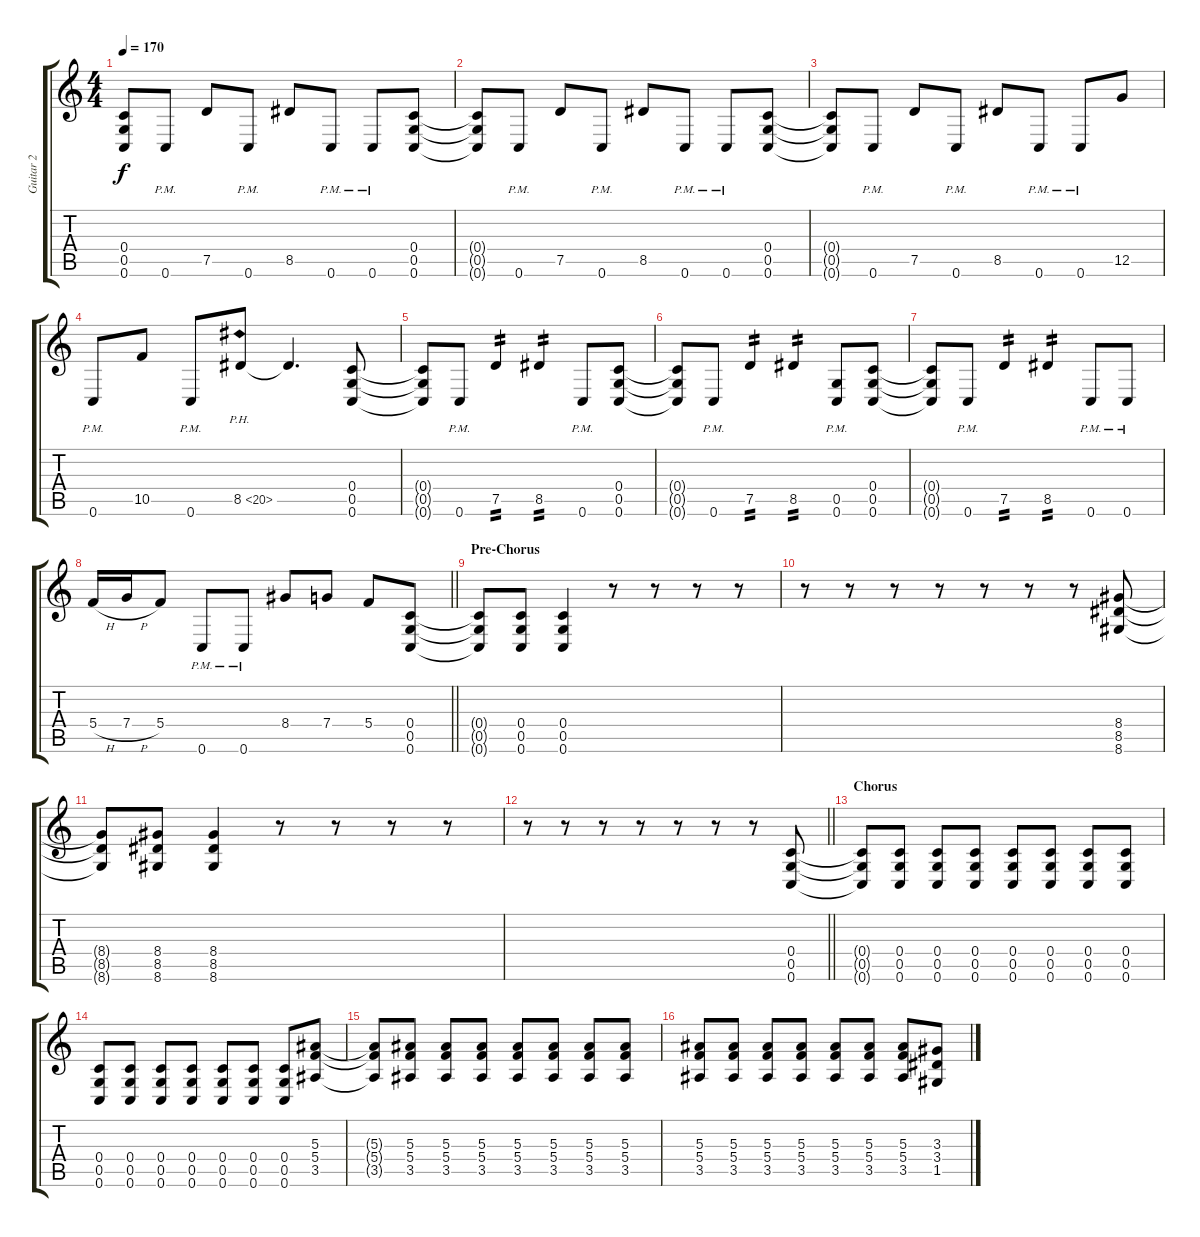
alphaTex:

\track ("Guitar 2" "Guitar 2") {instrument distortionguitar}
\staff {score tabs}
\tuning (D4 A3 F3 C3 G2 C2) {hide}
\ts (4 4)
\tempo 170
\clef g2
\ks c
(0.4{t} 0.5{t} 0.6{t}).8{dy f} 0.6{pm}.8 7.5.8 0.6{pm}.8 8.5.8 0.6{pm}.8 0.6{pm}.8 (0.4 0.5 0.6).8 |
(0.4{t} 0.5{t} 0.6{t}).8 0.6{pm}.8 7.5.8 0.6{pm}.8 8.5.8 0.6{pm}.8 0.6{pm}.8 (0.4 0.5 0.6).8 |
(0.4{t} 0.5{t} 0.6{t}).8 0.6{pm}.8 7.5.8 0.6{pm}.8 8.5.8 0.6{pm}.8 0.6{pm}.8 12.5.8 |
0.6{pm}.8 10.5.8 0.6{pm}.8 8.5{ph 12}.8 8.5{t}.4{d} (0.4 0.5 0.6).8 |
(0.4{t} 0.5{t} 0.6{t}).8 0.6{pm}.8 7.5.4{tp 2} 8.5.4{tp 2} 0.6{pm}.8 (0.4 0.5 0.6).8 |
(0.4{t} 0.5{t} 0.6{t}).8 0.6{pm}.8 7.5.4{tp 2} 8.5.4{tp 2} (0.5 0.6{pm}).8 (0.4 0.5 0.6).8 |
(0.4{t} 0.5{t} 0.6{t}).8 0.6{pm}.8 7.5.4{tp 2} 8.5.4{tp 2} 0.6{pm}.8 0.6{pm}.8 |
\barLineRight lightlight
5.4{h}.16 7.4{h}.16 5.4.8 0.6{pm}.8 0.6{pm}.8 8.4.8 7.4.8 5.4.8 (0.4 0.5 0.6).8 |
\section ("" "Pre-Chorus")
(0.4{t} 0.5{t} 0.6{t}).8 (0.4 0.5 0.6).8 (0.4 0.5 0.6).4 r.8 r.8 r.8 r.8 |
r.8 r.8 r.8 r.8 r.8 r.8 r.8 (8.4 8.5 8.6).8 |
(8.4{t} 8.5{t} 8.6{t}).8 (8.4 8.5 8.6).8 (8.4 8.5 8.6).4 r.8 r.8 r.8 r.8 |
\barLineRight lightlight
r.8 r.8 r.8 r.8 r.8 r.8 r.8 (0.4 0.5 0.6).8 |
\section ("" "Chorus")
(0.4{t} 0.5{t} 0.6{t}).8 (0.4 0.5 0.6).8 (0.4 0.5 0.6).8 (0.4 0.5 0.6).8 (0.4 0.5 0.6).8 (0.4 0.5 0.6).8 (0.4 0.5 0.6).8 (0.4 0.5 0.6).8 |
(0.4 0.5 0.6).8 (0.4 0.5 0.6).8 (0.4 0.5 0.6).8 (0.4 0.5 0.6).8 (0.4 0.5 0.6).8 (0.4 0.5 0.6).8 (0.4 0.5 0.6).8 (5.3 5.4 3.5).8 |
(5.3{t} 5.4{t} 3.5{t}).8 (5.3 5.4 3.5).8 (5.3 5.4 3.5).8 (5.3 5.4 3.5).8 (5.3 5.4 3.5).8 (5.3 5.4 3.5).8 (5.3 5.4 3.5).8 (5.3 5.4 3.5).8 |
(5.3 5.4 3.5).8 (5.3 5.4 3.5).8 (5.3 5.4 3.5).8 (5.3 5.4 3.5).8 (5.3 5.4 3.5).8 (5.3 5.4 3.5).8 (5.3 5.4 3.5).8 (3.3 3.4 1.5).8
